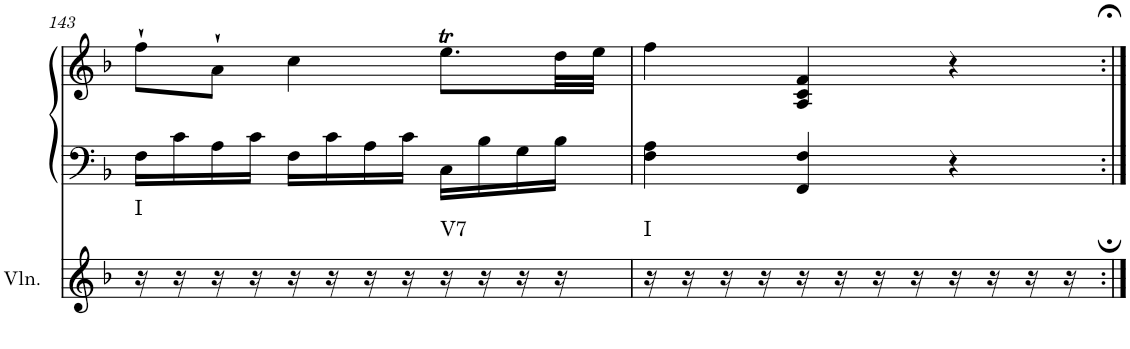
**kern	**harte	**kern	**kern
*part2	*part2	*part1	*part1
*staff3	*	*staff2	*staff1
*I"Violin	*	*I"Klavier linke Hand	*
*I'Vln.	*	*	*
!!LO:PB:g=z
*clefG2	*	*clefG2	*clefG2
*k[b-]	*	*k[b-]	*k[b-]
*M3/4	*	*M3/4	*M3/4
=143	=143	=143	=143
!	!LO:H:kt=I	!	!
16r	N	16F\LL	8ff`\L
16r	.	16c\	.
16r	.	16A\	8a`\J
16r	.	16c\JJ	.
16r	.	16F\LL	4cc\
16r	.	16c\	.
16r	.	16A\	.
16r	.	16c\JJ	.
!	!LO:H:kt=V7	!	!
16r	N	16C\LL	8.eet\L
16r	.	16B-\	.
16r	.	16G\	.
16r	.	16B-\JJ	32dd\LL
.	.	.	32ee\JJJ
=144	=144	=144	=144
!	!LO:H:kt=I	!	!
16r	N	4F\ 4A\	4ff\
16r	.	.	.
16r	.	.	.
16r	.	.	.
16r	.	4FF/ 4F/	4A/ 4c/ 4f/
16r	.	.	.
16r	.	.	.
16r	.	.	.
16r	.	4r;	4r;<
16r	.	.	.
16r	.	.	.
16r	.	.	.
=:|!	=:|!	=:|!	=:|!
*-	*-	*-	*-
